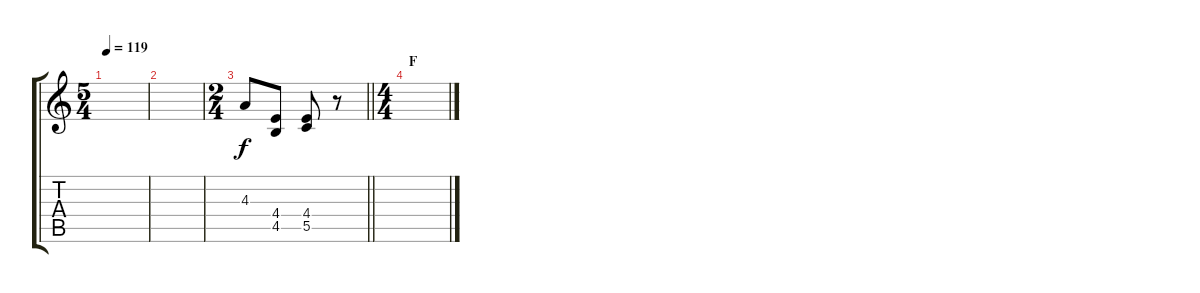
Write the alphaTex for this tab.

\track "" {instrument overdrivenguitar}
\staff {score tabs}
\tuning (D4 A3 F3 C3 G2 C2) {hide}
\ts (5 4)
\tempo 119
\clef g2
\ks c
|
|
\ts (2 4)
\barLineRight lightlight
4.3.8 (4.4 4.5).8 (4.4 5.5).8 r.8 |
\ts (4 4)
\section ("" "F")
